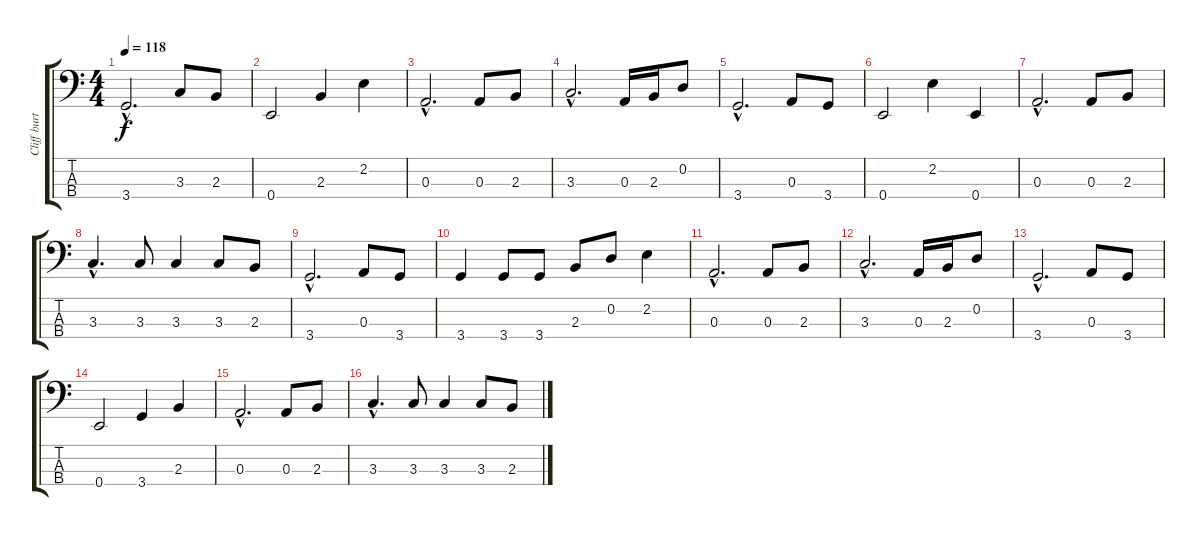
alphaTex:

\track ("Cliff burton" "Cliff burt") {instrument electricbassfinger}
\staff {score tabs}
\tuning (G2 D2 A1 E1) {hide}
\ts (4 4)
\tempo 118
\clef f4
\ks c
3.4{hac}.2{d dy f} 3.3.8 2.3.8 |
0.4.2 2.3.4 2.2.4 |
0.3{hac}.2{d} 0.3.8 2.3.8 |
3.3{hac}.2{d} 0.3.16 2.3.16 0.2.8 |
3.4{hac}.2{d} 0.3.8 3.4.8 |
0.4.2 2.2.4 0.4.4 |
0.3{hac}.2{d} 0.3.8 2.3.8 |
3.3{hac}.4{d} 3.3.8 3.3.4 3.3.8 2.3.8 |
3.4{hac}.2{d} 0.3.8 3.4.8 |
3.4.4 3.4.8 3.4.8 2.3.8 0.2.8 2.2.4 |
0.3{hac}.2{d} 0.3.8 2.3.8 |
3.3{hac}.2{d} 0.3.16 2.3.16 0.2.8 |
3.4{hac}.2{d} 0.3.8 3.4.8 |
0.4.2 3.4.4 2.3.4 |
0.3{hac}.2{d} 0.3.8 2.3.8 |
3.3{hac}.4{d} 3.3.8 3.3.4 3.3.8 2.3.8
